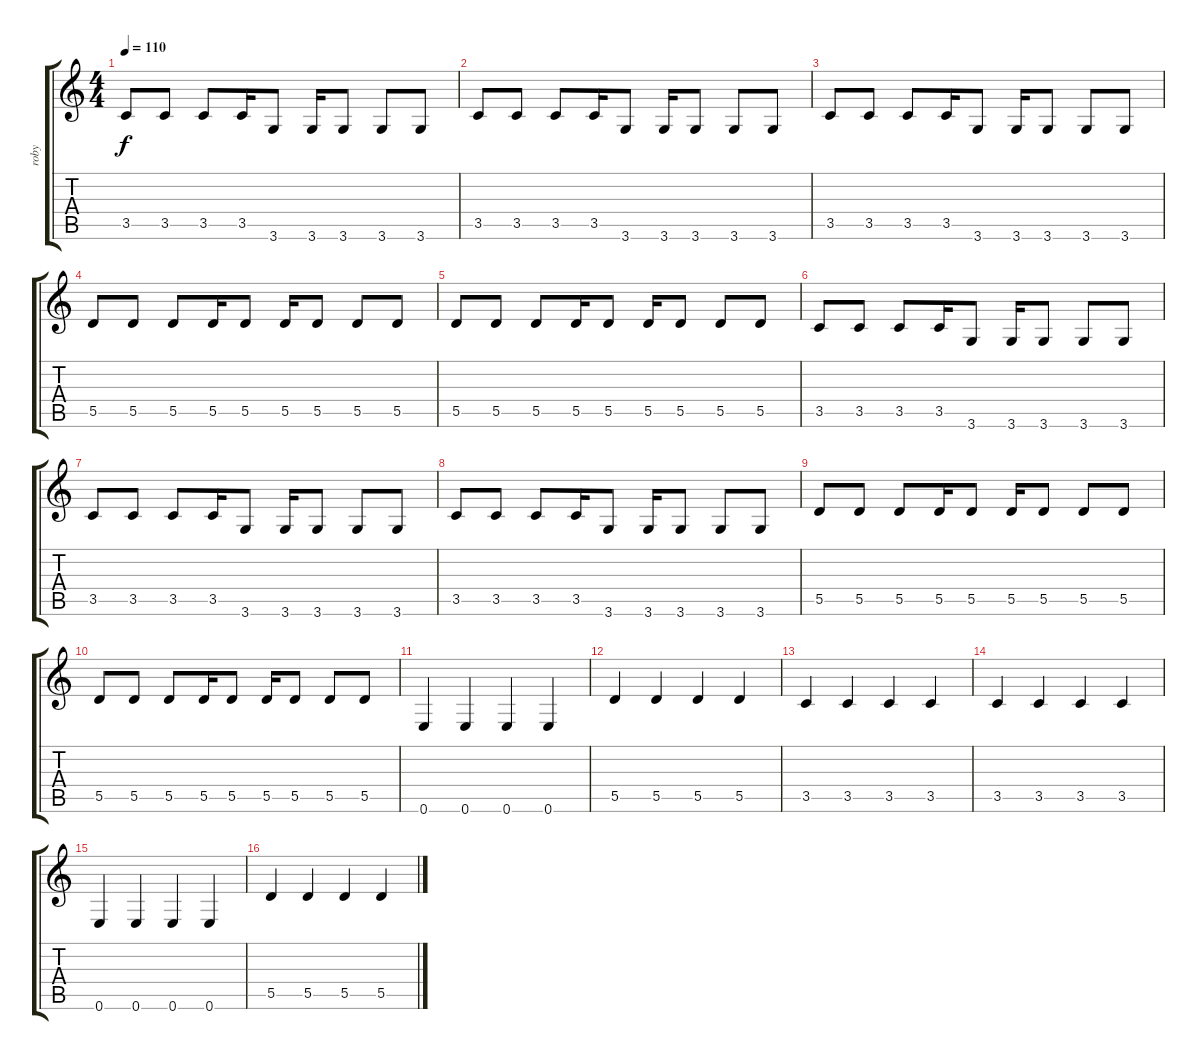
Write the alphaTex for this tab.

\track ("roby" "roby") {instrument electricbasspick}
\staff {score tabs}
\tuning (E4 B3 G3 D3 A2 E2) {hide}
\ts (4 4)
\tempo 110
\clef g2
\ks c
3.5.8{dy f} 3.5.8 3.5.8 3.5.16 3.6.8 3.6.16 3.6.8 3.6.8 3.6.8 |
3.5.8 3.5.8 3.5.8 3.5.16 3.6.8 3.6.16 3.6.8 3.6.8 3.6.8 |
3.5.8 3.5.8 3.5.8 3.5.16 3.6.8 3.6.16 3.6.8 3.6.8 3.6.8 |
5.5.8 5.5.8 5.5.8 5.5.16 5.5.8 5.5.16 5.5.8 5.5.8 5.5.8 |
5.5.8 5.5.8 5.5.8 5.5.16 5.5.8 5.5.16 5.5.8 5.5.8 5.5.8 |
3.5.8 3.5.8 3.5.8 3.5.16 3.6.8 3.6.16 3.6.8 3.6.8 3.6.8 |
3.5.8 3.5.8 3.5.8 3.5.16 3.6.8 3.6.16 3.6.8 3.6.8 3.6.8 |
3.5.8 3.5.8 3.5.8 3.5.16 3.6.8 3.6.16 3.6.8 3.6.8 3.6.8 |
5.5.8 5.5.8 5.5.8 5.5.16 5.5.8 5.5.16 5.5.8 5.5.8 5.5.8 |
5.5.8 5.5.8 5.5.8 5.5.16 5.5.8 5.5.16 5.5.8 5.5.8 5.5.8 |
0.6.4 0.6.4 0.6.4 0.6.4 |
5.5.4 5.5.4 5.5.4 5.5.4 |
3.5.4 3.5.4 3.5.4 3.5.4 |
3.5.4 3.5.4 3.5.4 3.5.4 |
0.6.4 0.6.4 0.6.4 0.6.4 |
5.5.4 5.5.4 5.5.4 5.5.4
